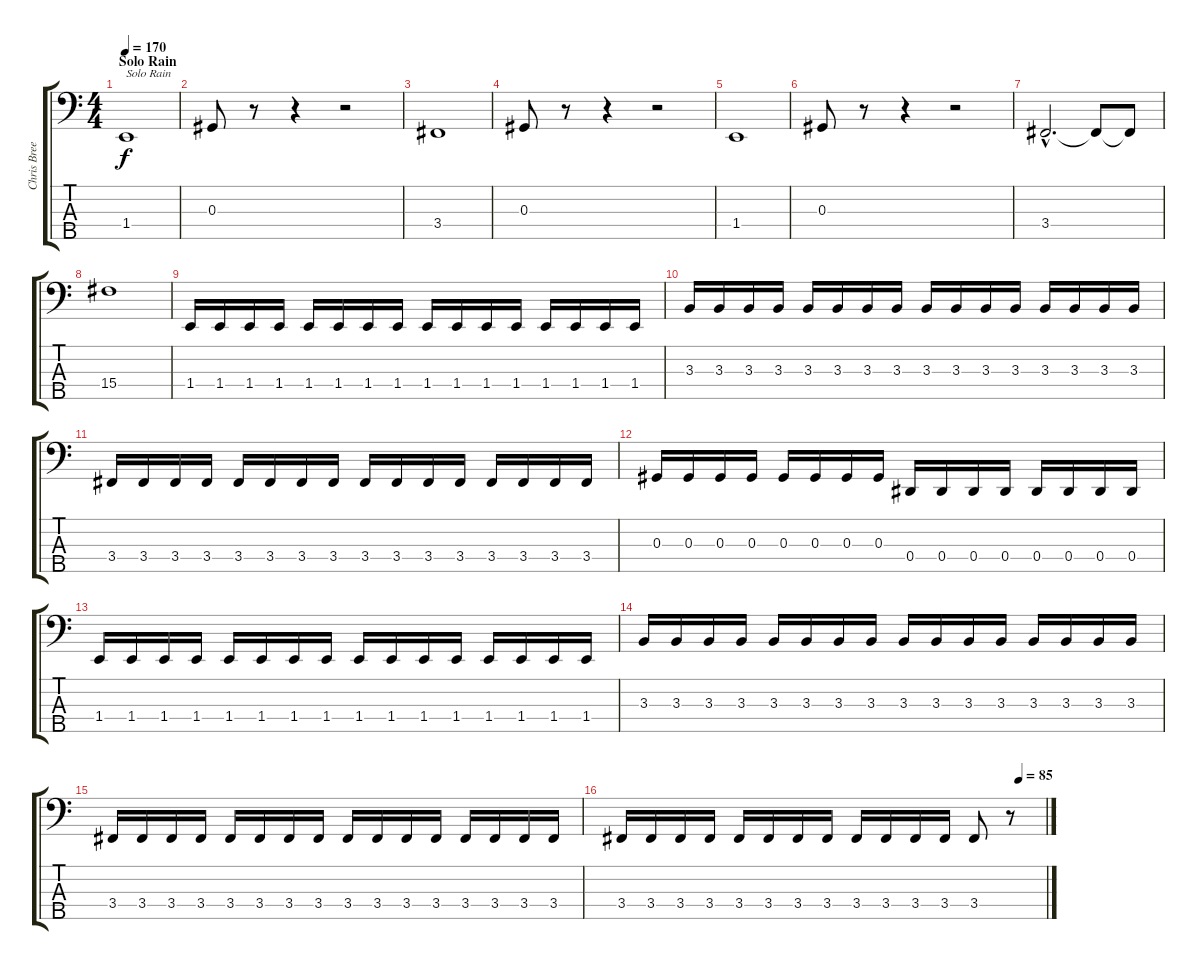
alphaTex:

\track ("Chris Breeze" "Chris Bree") {instrument electricbassfinger}
\staff {score tabs}
\tuning (Gb2 Db2 Ab1 Eb1 Bb0) {hide}
\ts (4 4)
\section ("" "Solo Rain")
\tempo 170
\clef f4
\ks c
1.4.1{txt "Solo Rain" dy f} |
0.3.8 r.8 r.4 r.2 |
3.4.1 |
0.3.8 r.8 r.4 r.2 |
1.4.1 |
0.3.8 r.8 r.4 r.2 |
3.4{hac}.2{d} 3.4{t}.8 3.4{t}.8 |
15.4.1 |
1.4.16 1.4.16 1.4.16 1.4.16 1.4.16 1.4.16 1.4.16 1.4.16 1.4.16 1.4.16 1.4.16 1.4.16 1.4.16 1.4.16 1.4.16 1.4.16 |
3.3.16 3.3.16 3.3.16 3.3.16 3.3.16 3.3.16 3.3.16 3.3.16 3.3.16 3.3.16 3.3.16 3.3.16 3.3.16 3.3.16 3.3.16 3.3.16 |
3.4.16 3.4.16 3.4.16 3.4.16 3.4.16 3.4.16 3.4.16 3.4.16 3.4.16 3.4.16 3.4.16 3.4.16 3.4.16 3.4.16 3.4.16 3.4.16 |
0.3.16 0.3.16 0.3.16 0.3.16 0.3.16 0.3.16 0.3.16 0.3.16 0.4.16 0.4.16 0.4.16 0.4.16 0.4.16 0.4.16 0.4.16 0.4.16 |
1.4.16 1.4.16 1.4.16 1.4.16 1.4.16 1.4.16 1.4.16 1.4.16 1.4.16 1.4.16 1.4.16 1.4.16 1.4.16 1.4.16 1.4.16 1.4.16 |
3.3.16 3.3.16 3.3.16 3.3.16 3.3.16 3.3.16 3.3.16 3.3.16 3.3.16 3.3.16 3.3.16 3.3.16 3.3.16 3.3.16 3.3.16 3.3.16 |
3.4.16 3.4.16 3.4.16 3.4.16 3.4.16 3.4.16 3.4.16 3.4.16 3.4.16 3.4.16 3.4.16 3.4.16 3.4.16 3.4.16 3.4.16 3.4.16 |
\tempo (85 0.9375)
3.4.16 3.4.16 3.4.16 3.4.16 3.4.16 3.4.16 3.4.16 3.4.16 3.4.16 3.4.16 3.4.16 3.4.16 3.4.8 r.8
